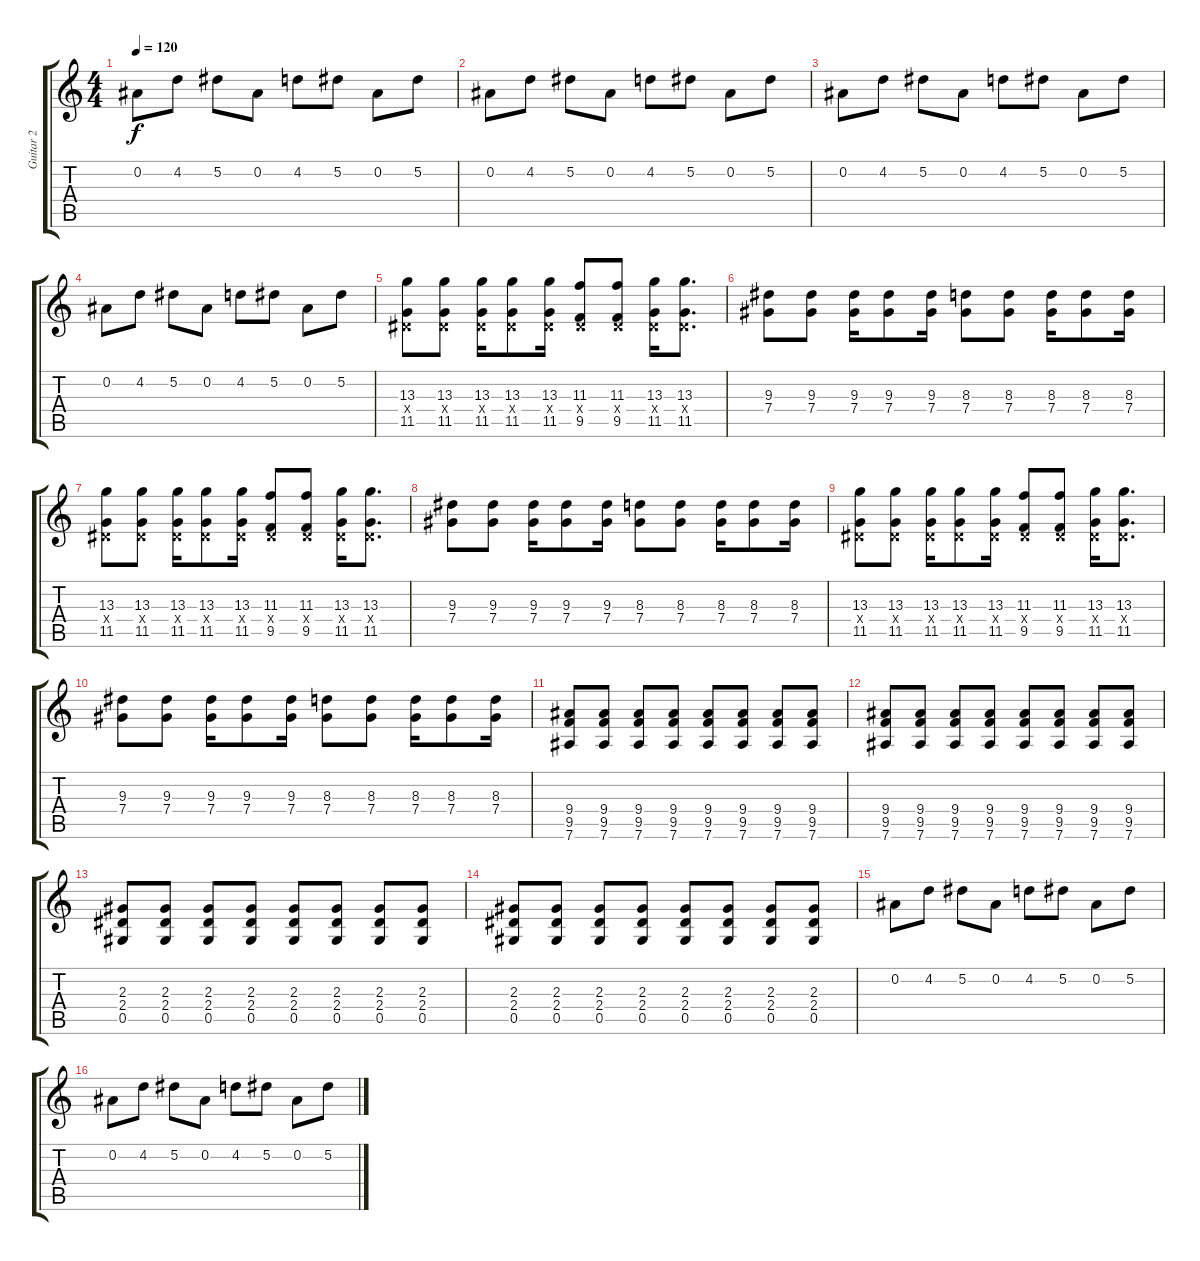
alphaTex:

\track ("Guitar 2" "Guitar 2") {instrument acousticguitarsteel}
\staff {score tabs}
\tuning (Eb4 Bb3 Gb3 Db3 Ab2 Eb2) {hide}
\ts (4 4)
\tempo 120
\clef g2
\ks c
0.2.8{dy f} 4.2.8 5.2.8 0.2.8 4.2.8 5.2.8 0.2.8 5.2.8 |
0.2.8 4.2.8 5.2.8 0.2.8 4.2.8 5.2.8 0.2.8 5.2.8 |
0.2.8 4.2.8 5.2.8 0.2.8 4.2.8 5.2.8 0.2.8 5.2.8 |
0.2.8 4.2.8 5.2.8 0.2.8 4.2.8 5.2.8 0.2.8 5.2.8 |
(13.3 2.4{x} 11.5).8 (13.3 2.4{x} 11.5).8 (13.3 2.4{x} 11.5).16 (13.3 2.4{x} 11.5).8 (13.3 2.4{x} 11.5).16 (11.3 2.4{x} 9.5).8 (11.3 2.4{x} 9.5).8 (13.3 2.4{x} 11.5).16 (13.3 2.4{x} 11.5).8{d} |
(9.3 7.4).8 (9.3 7.4).8 (9.3 7.4).16 (9.3 7.4).8 (9.3 7.4).16 (8.3 7.4).8 (8.3 7.4).8 (8.3 7.4).16 (8.3 7.4).8 (8.3 7.4).16 |
(13.3 2.4{x} 11.5).8 (13.3 2.4{x} 11.5).8 (13.3 2.4{x} 11.5).16 (13.3 2.4{x} 11.5).8 (13.3 2.4{x} 11.5).16 (11.3 2.4{x} 9.5).8 (11.3 2.4{x} 9.5).8 (13.3 2.4{x} 11.5).16 (13.3 2.4{x} 11.5).8{d} |
(9.3 7.4).8 (9.3 7.4).8 (9.3 7.4).16 (9.3 7.4).8 (9.3 7.4).16 (8.3 7.4).8 (8.3 7.4).8 (8.3 7.4).16 (8.3 7.4).8 (8.3 7.4).16 |
(13.3 2.4{x} 11.5).8 (13.3 2.4{x} 11.5).8 (13.3 2.4{x} 11.5).16 (13.3 2.4{x} 11.5).8 (13.3 2.4{x} 11.5).16 (11.3 2.4{x} 9.5).8 (11.3 2.4{x} 9.5).8 (13.3 2.4{x} 11.5).16 (13.3 2.4{x} 11.5).8{d} |
(9.3 7.4).8 (9.3 7.4).8 (9.3 7.4).16 (9.3 7.4).8 (9.3 7.4).16 (8.3 7.4).8 (8.3 7.4).8 (8.3 7.4).16 (8.3 7.4).8 (8.3 7.4).16 |
(9.4 9.5 7.6).8 (9.4 9.5 7.6).8 (9.4 9.5 7.6).8 (9.4 9.5 7.6).8 (9.4 9.5 7.6).8 (9.4 9.5 7.6).8 (9.4 9.5 7.6).8 (9.4 9.5 7.6).8 |
(9.4 9.5 7.6).8 (9.4 9.5 7.6).8 (9.4 9.5 7.6).8 (9.4 9.5 7.6).8 (9.4 9.5 7.6).8 (9.4 9.5 7.6).8 (9.4 9.5 7.6).8 (9.4 9.5 7.6).8 |
(2.3 2.4 0.5).8 (2.3 2.4 0.5).8 (2.3 2.4 0.5).8 (2.3 2.4 0.5).8 (2.3 2.4 0.5).8 (2.3 2.4 0.5).8 (2.3 2.4 0.5).8 (2.3 2.4 0.5).8 |
(2.3 2.4 0.5).8 (2.3 2.4 0.5).8 (2.3 2.4 0.5).8 (2.3 2.4 0.5).8 (2.3 2.4 0.5).8 (2.3 2.4 0.5).8 (2.3 2.4 0.5).8 (2.3 2.4 0.5).8 |
0.2.8 4.2.8 5.2.8 0.2.8 4.2.8 5.2.8 0.2.8 5.2.8 |
0.2.8 4.2.8 5.2.8 0.2.8 4.2.8 5.2.8 0.2.8 5.2.8
